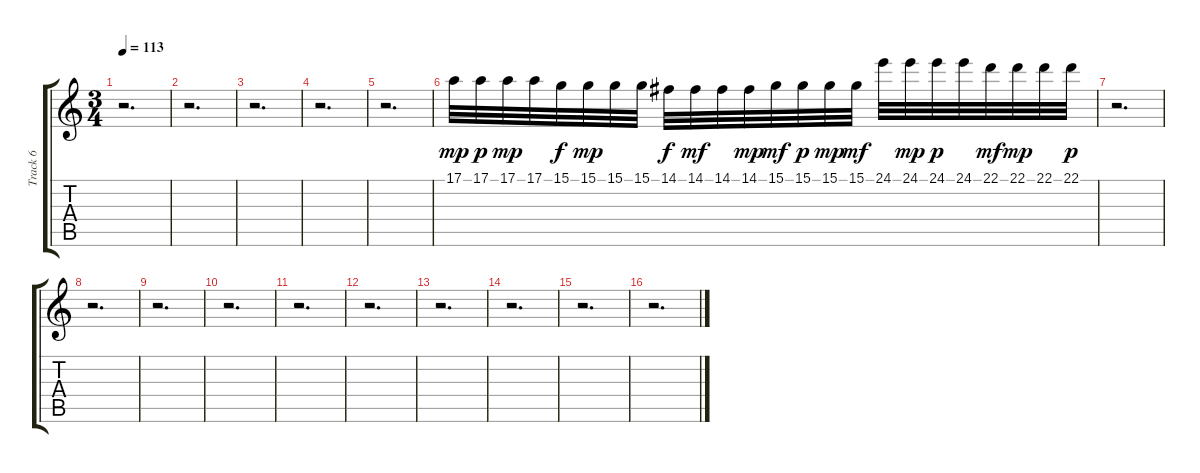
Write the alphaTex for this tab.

\track ("Track 6" "Track 6") {instrument fx4atmosphere}
\staff {score tabs}
\tuning (E4 B3 G3 D3 A2 E2) {hide}
\ts (3 4)
\tempo 113
\clef g2
\ks c
r.2{d dy pp} |
r.2{d} |
r.2{d} |
r.2{d} |
r.2{d} |
17.1.32{dy mp} 17.1.32{dy p} 17.1.32{dy mp} 17.1.32 15.1.32{dy f} 15.1.32{dy mp} 15.1.32 15.1.32 14.1.32{dy f} 14.1.32{dy mf} 14.1.32 14.1.32{dy mp} 15.1.32{dy mf} 15.1.32{dy p} 15.1.32{dy mp} 15.1.32{dy mf} 24.1.32 24.1.32{dy mp} 24.1.32{dy p} 24.1.32 22.1.32{dy mf} 22.1.32{dy mp} 22.1.32 22.1.32{dy p} |
r.2{d} |
r.2{d} |
r.2{d} |
r.2{d} |
r.2{d} |
r.2{d} |
r.2{d} |
r.2{d} |
r.2{d} |
r.2{d}
